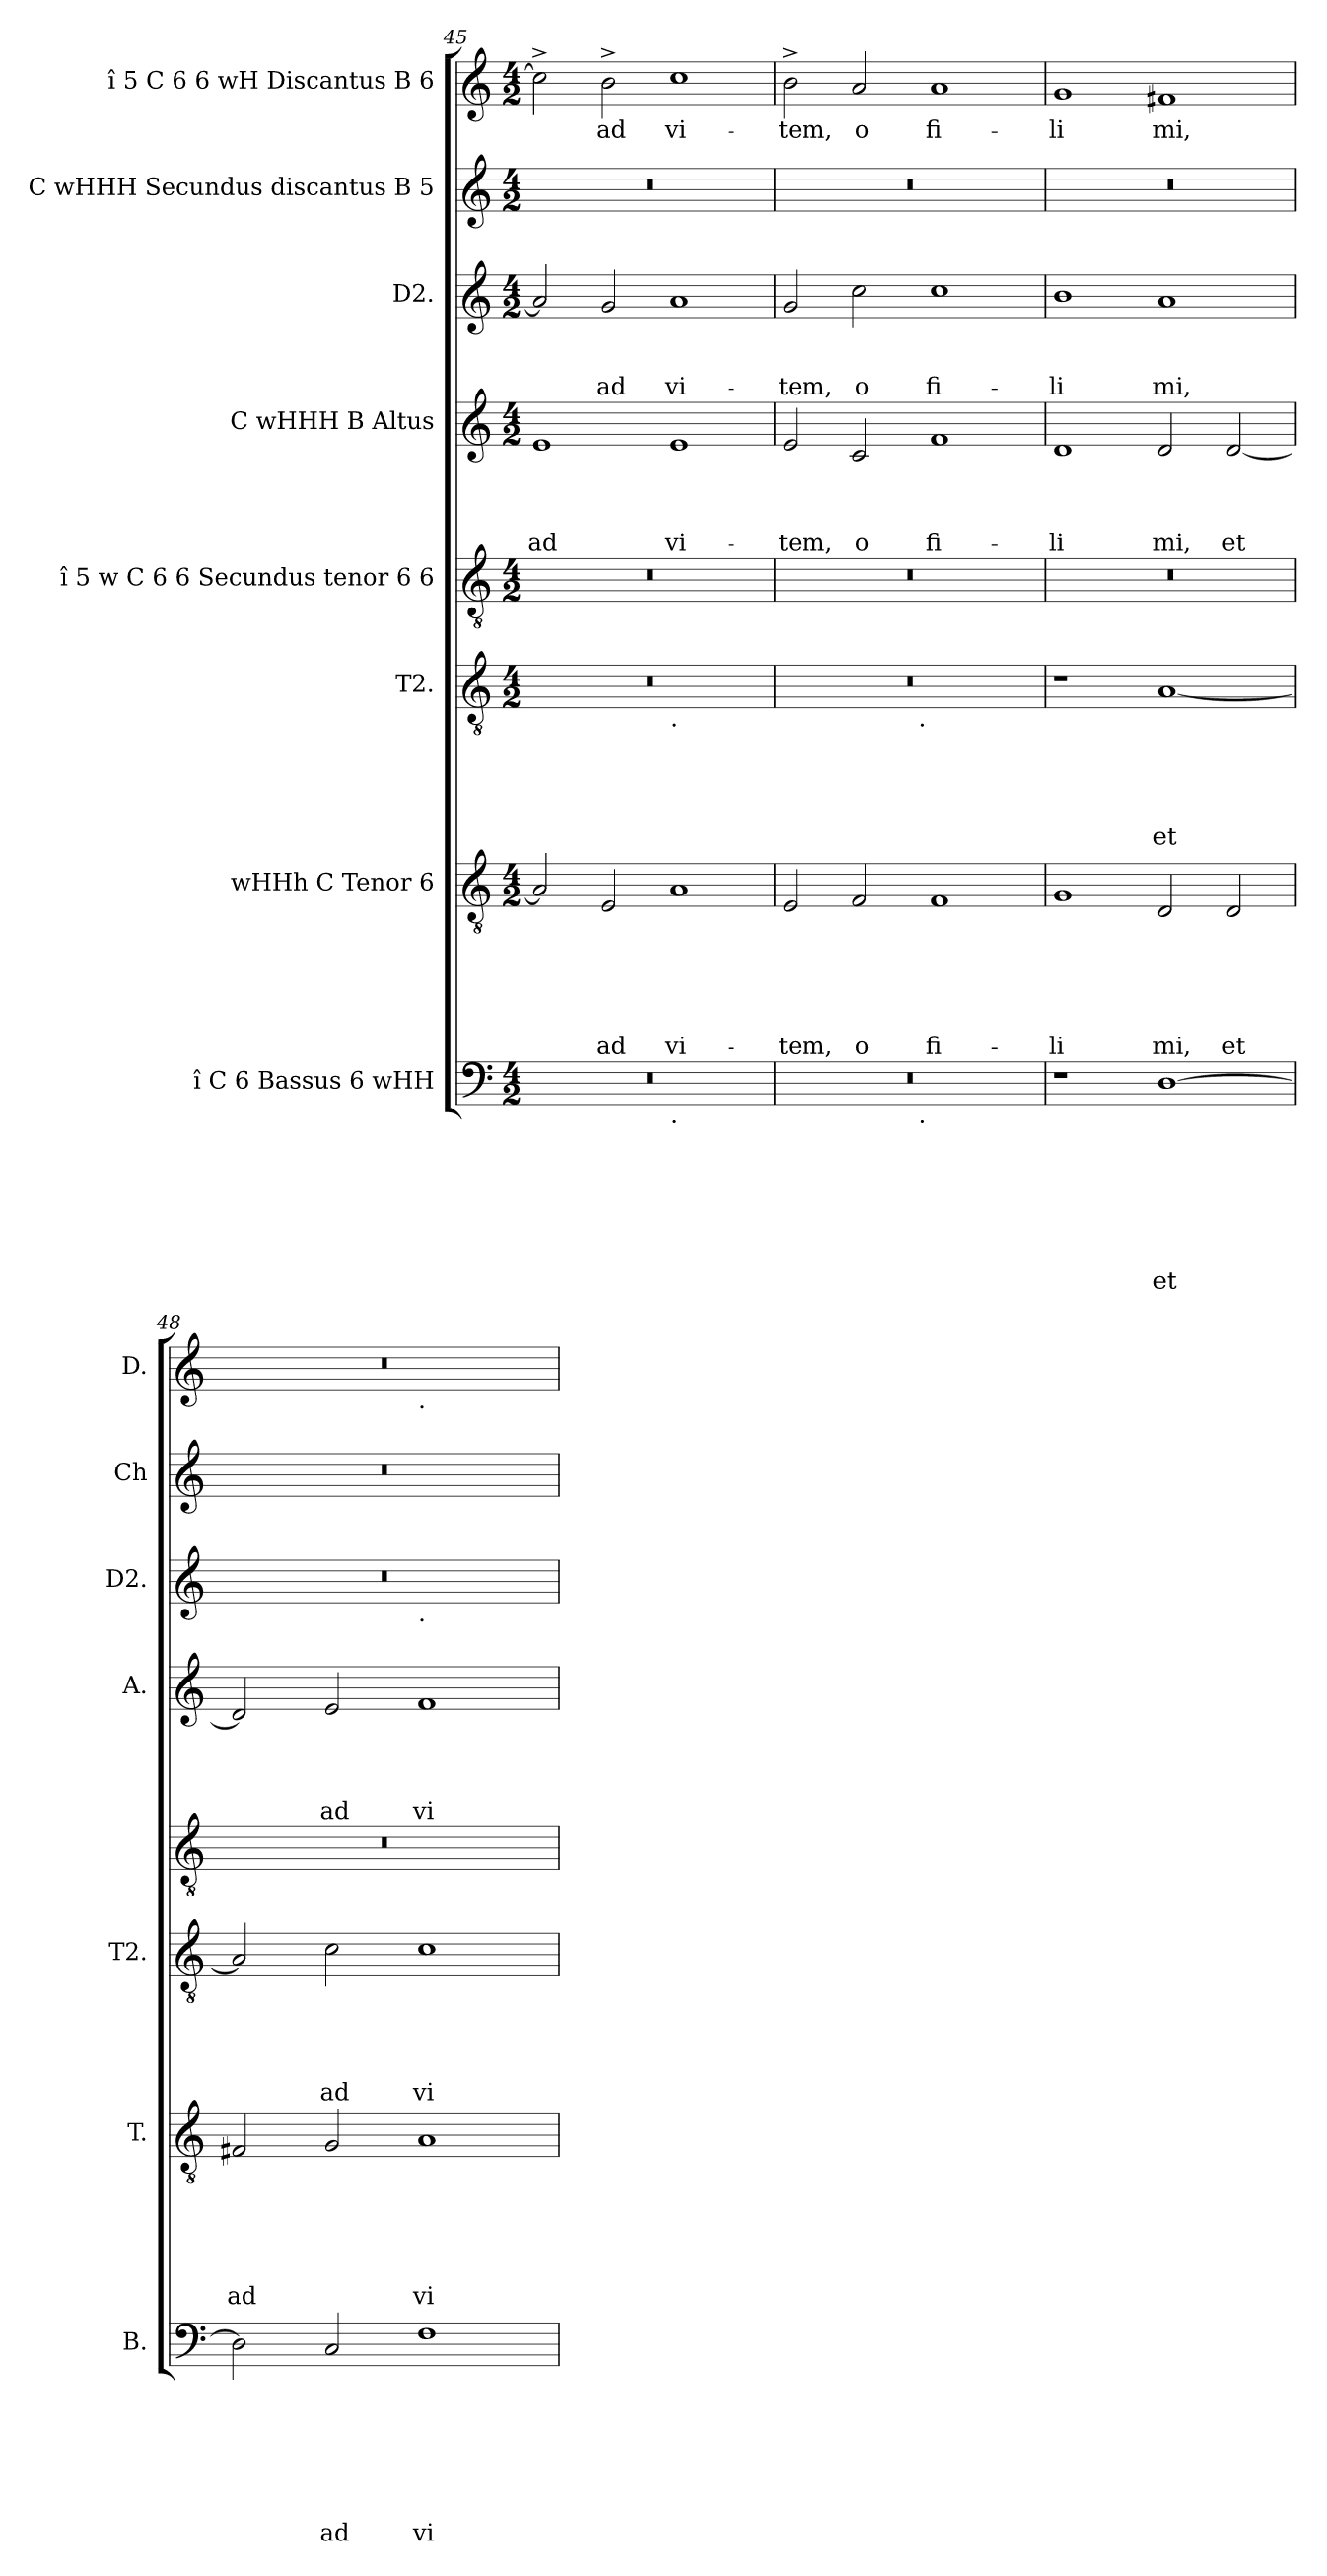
**kern	**text	**text	**text	**text	**text	**text	**text	**kern	**text	**text	**text	**text	**text	**text	**kern	**text	**text	**text	**text	**text	**kern	**kern	**text	**text	**text	**text	**kern	**text	**text	**text	**kern	**kern	**text
*part8	*part8	*part8	*part8	*part8	*part8	*part8	*part8	*part7	*part7	*part7	*part7	*part7	*part7	*part7	*part6	*part6	*part6	*part6	*part6	*part6	*part5	*part4	*part4	*part4	*part4	*part4	*part3	*part3	*part3	*part3	*part2	*part1	*part1
*staff8	*staff8	*staff8	*staff8	*staff8	*staff8	*staff8	*staff8	*staff7	*staff7	*staff7	*staff7	*staff7	*staff7	*staff7	*staff6	*staff6	*staff6	*staff6	*staff6	*staff6	*staff5	*staff4	*staff4	*staff4	*staff4	*staff4	*staff3	*staff3	*staff3	*staff3	*staff2	*staff1	*staff1
*I"î C 6 Bassus 6 wHH	*	*	*	*	*	*	*	*I"wHHh C Tenor 6	*	*	*	*	*	*	*I"T2.	*	*	*	*	*	*I"î 5 w C 6 6 Secundus tenor 6 6	*I"C wHHH B Altus	*	*	*	*	*I"D2.	*	*	*	*I"C wHHH Secundus discantus B 5	*I"î 5 C 6 6 wH Discantus B 6	*
*I'B.	*	*	*	*	*	*	*	*I'T.	*	*	*	*	*	*	*I'T2.	*	*	*	*	*	*	*I'A.	*	*	*	*	*I'D2.	*	*	*	*I'Ch	*I'D.	*
*clefF4	*	*	*	*	*	*	*	*clefGv2	*	*	*	*	*	*	*clefGv2	*	*	*	*	*	*clefGv2	*clefG2	*	*	*	*	*clefG2	*	*	*	*clefG2	*clefG2	*
*k[]	*	*	*	*	*	*	*	*k[]	*	*	*	*	*	*	*k[]	*	*	*	*	*	*k[]	*k[]	*	*	*	*	*k[]	*	*	*	*k[]	*k[]	*
*C:	*	*	*	*	*	*	*	*C:	*	*	*	*	*	*	*C:	*	*	*	*	*	*C:	*C:	*	*	*	*	*C:	*	*	*	*C:	*C:	*
*M4/2	*	*	*	*	*	*	*	*M4/2	*	*	*	*	*	*	*M4/2	*	*	*	*	*	*M4/2	*M4/2	*	*	*	*	*M4/2	*	*	*	*M4/2	*M4/2	*
=45	=45	=45	=45	=45	=45	=45	=45	=45	=45	=45	=45	=45	=45	=45	=45	=45	=45	=45	=45	=45	=45	=45	=45	=45	=45	=45	=45	=45	=45	=45	=45	=45	=45
!	!	!	!	!	!	!	!	!	!	!	!	!	!	!	!	!	!	!	!	!	!	!	!	!	!	!LO:LY:b	!	!	!	!	!	!	!
*^	*	*	*	*	*	*	*	*	*	*	*	*	*	*	*^	*	*	*	*	*	*	*	*	*	*	*	*	*	*	*	*	*	*
0r	1ryy	.	.	.	.	.	.	.	2A/]	.	.	.	.	.	.	0r	1ryy	.	.	.	.	.	0r	1e	.	.	.	ad	2a/]	.	.	.	0r	2cc^>\]	.
!	!	!	!	!	!	!	!	!	!	!	!	!	!	!	!LO:LY:b	!	!	!	!	!	!	!	!	!	!	!	!	!	!	!	!	!LO:LY:b	!	!	!LO:LY:b
.	.	.	.	.	.	.	.	.	2E/	.	.	.	.	.	ad	.	.	.	.	.	.	.	.	.	.	.	.	.	2g/	.	.	ad	.	2b^>\	ad
!	!	!	!	!	!	!	!	!	!	!	!	!	!	!	!	!	!LO:TX:b:t=.	!	!	!	!	!	!	!	!	!	!	!	!	!	!	!	!	!	!
!	!LO:TX:b:t=.	!	!	!	!	!	!	!	!	!	!	!	!	!	!	!	!	!	!	!	!	!	!	!	!	!	!	!	!	!	!	!	!	!	!
!	!	!	!	!	!	!	!	!	!	!	!	!	!	!	!LO:LY:b	!	!	!	!	!	!	!	!	!	!	!	!	!LO:LY:b	!	!	!	!LO:LY:b	!	!	!LO:LY:b
.	1ryy	.	.	.	.	.	.	.	1A	.	.	.	.	.	vi-	.	1ryy	.	.	.	.	.	.	1e	.	.	.	vi-	1a	.	.	vi-	.	1cc	vi-
=46	=46	=46	=46	=46	=46	=46	=46	=46	=46	=46	=46	=46	=46	=46	=46	=46	=46	=46	=46	=46	=46	=46	=46	=46	=46	=46	=46	=46	=46	=46	=46	=46	=46	=46	=46
!	!	!	!	!	!	!	!	!	!	!	!	!	!	!	!LO:LY:b	!	!	!	!	!	!	!	!	!	!	!	!	!LO:LY:b	!	!	!	!LO:LY:b	!	!	!LO:LY:b
0r	2ryy	.	.	.	.	.	.	.	2E/	.	.	.	.	.	-tem,	0r	2ryy	.	.	.	.	.	0r	2e/	.	.	.	-tem,	2g/	.	.	-tem,	0r	2b^>\	-tem,
!	!	!	!	!	!	!	!	!	!	!	!	!	!	!	!LO:LY:b	!	!	!	!	!	!	!	!	!	!	!	!	!LO:LY:b	!	!	!	!LO:LY:b	!	!	!LO:LY:b
.	4...ryy	.	.	.	.	.	.	.	2F/	.	.	.	.	.	o	.	4...ryy	.	.	.	.	.	.	2c/	.	.	.	o	2cc\	.	.	o	.	2a/	o
!	!	!	!	!	!	!	!	!	!	!	!	!	!	!	!	!	!LO:TX:b:t=.	!	!	!	!	!	!	!	!	!	!	!	!	!	!	!	!	!	!
!	!LO:TX:b:t=.	!	!	!	!	!	!	!	!	!	!	!	!	!	!	!	!	!	!	!	!	!	!	!	!	!	!	!	!	!	!	!	!	!	!
.	1ryy	.	.	.	.	.	.	.	.	.	.	.	.	.	.	.	1ryy	.	.	.	.	.	.	.	.	.	.	.	.	.	.	.	.	.	.
!	!	!	!	!	!	!	!	!	!	!	!	!	!	!	!LO:LY:b	!	!	!	!	!	!	!	!	!	!	!	!	!LO:LY:b	!	!	!	!LO:LY:b	!	!	!LO:LY:b
.	.	.	.	.	.	.	.	.	1F	.	.	.	.	.	fi-	.	.	.	.	.	.	.	.	1f	.	.	.	fi-	1cc	.	.	fi-	.	1a	fi-
.	32ryy	.	.	.	.	.	.	.	.	.	.	.	.	.	.	.	32ryy	.	.	.	.	.	.	.	.	.	.	.	.	.	.	.	.	.	.
!!LO:PB:g=z
=47	=47	=47	=47	=47	=47	=47	=47	=47	=47	=47	=47	=47	=47	=47	=47	=47	=47	=47	=47	=47	=47	=47	=47	=47	=47	=47	=47	=47	=47	=47	=47	=47	=47	=47	=47
!	!	!	!	!	!	!	!	!	!	!	!	!	!	!	!LO:LY:b	!	!	!	!	!	!	!	!	!	!	!	!	!LO:LY:b	!	!	!	!LO:LY:b	!	!	!LO:LY:b
*v	*v	*	*	*	*	*	*	*	*	*	*	*	*	*	*	*v	*v	*	*	*	*	*	*	*	*	*	*	*	*	*	*	*	*	*	*
1r	.	.	.	.	.	.	.	1G	.	.	.	.	.	-li	1r	.	.	.	.	.	0r	1d	.	.	.	-li	1b	.	.	-li	0r	1g	-li
!	!	!	!	!	!	!	!LO:LY:b	!	!	!	!	!	!	!LO:LY:b	!	!	!	!	!	!LO:LY:b	!	!	!	!	!	!LO:LY:b	!	!	!	!LO:LY:b	!	!	!LO:LY:b
[>1D	.	.	.	.	.	.	et	2D/	.	.	.	.	.	mi,	[<1A	.	.	.	.	et	.	2d/	.	.	.	mi,	1a	.	.	mi,	.	1f#X	mi,
!	!	!	!	!	!	!	!	!	!	!	!	!	!	!LO:LY:b	!	!	!	!	!	!	!	!	!	!	!	!LO:LY:b	!	!	!	!	!	!	!
.	.	.	.	.	.	.	.	2D/	.	.	.	.	.	et	.	.	.	.	.	.	.	[<2d/	.	.	.	et	.	.	.	.	.	.	.
=48	=48	=48	=48	=48	=48	=48	=48	=48	=48	=48	=48	=48	=48	=48	=48	=48	=48	=48	=48	=48	=48	=48	=48	=48	=48	=48	=48	=48	=48	=48	=48	=48	=48
!	!	!	!	!	!	!	!	!	!	!	!	!	!	!LO:LY:b	!	!	!	!	!	!	!	!	!	!	!	!	!	!	!	!	!	!	!
*	*	*	*	*	*	*	*	*	*	*	*	*	*	*	*	*	*	*	*	*	*	*	*	*	*	*	*^	*	*	*	*	*^	*
2D\]	.	.	.	.	.	.	.	2F#X/	.	.	.	.	.	ad	2A/]	.	.	.	.	.	0r	2d/]	.	.	.	.	0r	1ryy	.	.	.	0r	0r	1ryy	.
!	!	!	!	!	!	!	!LO:LY:b	!	!	!	!	!	!	!	!	!	!	!	!	!LO:LY:b	!	!	!	!	!	!LO:LY:b	!	!	!	!	!	!	!	!	!
2C/	.	.	.	.	.	.	ad	2G/	.	.	.	.	.	.	2c\	.	.	.	.	ad	.	2e/	.	.	.	ad	.	.	.	.	.	.	.	.	.
!	!	!	!	!	!	!	!	!	!	!	!	!	!	!	!	!	!	!	!	!	!	!	!	!	!	!	!	!	!	!	!	!	!	!LO:TX:b:t=.	!
!	!	!	!	!	!	!	!	!	!	!	!	!	!	!	!	!	!	!	!	!	!	!	!	!	!	!	!	!LO:TX:b:t=.	!	!	!	!	!	!	!
!	!	!	!	!	!	!	!LO:LY:b	!	!	!	!	!	!	!LO:LY:b	!	!	!	!	!	!LO:LY:b	!	!	!	!	!	!LO:LY:b	!	!	!	!	!	!	!	!	!
1F	.	.	.	.	.	.	vi-	1A	.	.	.	.	.	vi-	1c	.	.	.	.	vi-	.	1f	.	.	.	vi-	.	1ryy	.	.	.	.	.	1ryy	.
*	*	*	*	*	*	*	*	*	*	*	*	*	*	*	*	*	*	*	*	*	*	*	*	*	*	*	*v	*v	*	*	*	*	*v	*v	*
=	=	=	=	=	=	=	=	=	=	=	=	=	=	=	=	=	=	=	=	=	=	=	=	=	=	=	=	=	=	=	=	=	=
*-	*-	*-	*-	*-	*-	*-	*-	*-	*-	*-	*-	*-	*-	*-	*-	*-	*-	*-	*-	*-	*-	*-	*-	*-	*-	*-	*-	*-	*-	*-	*-	*-	*-
